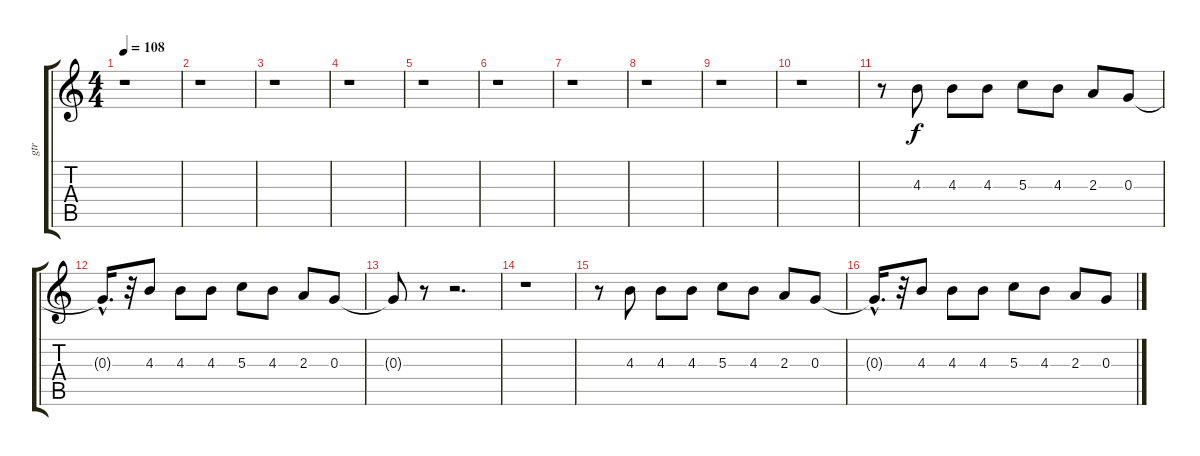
\track ("gtr" "gtr") {instrument distortionguitar}
\staff {score tabs}
\tuning (E4 B3 G3 D3 A2 E2) {hide}
\ts (4 4)
\tempo 108
\clef g2
\ks c
r.1{dy f} |
r.1 |
r.1 |
r.1 |
r.1 |
r.1 |
r.1 |
r.1 |
r.1 |
r.1 |
r.8 4.3.8 4.3.8 4.3.8 5.3.8 4.3.8 2.3.8 0.3.8 |
0.3{hac t}.16{d} r.32 4.3.8 4.3.8 4.3.8 5.3.8 4.3.8 2.3.8 0.3.8 |
0.3{t}.8 r.8 r.2{d} |
r.1 |
r.8 4.3.8 4.3.8 4.3.8 5.3.8 4.3.8 2.3.8 0.3.8 |
0.3{hac t}.16{d} r.32 4.3.8 4.3.8 4.3.8 5.3.8 4.3.8 2.3.8 0.3.8
